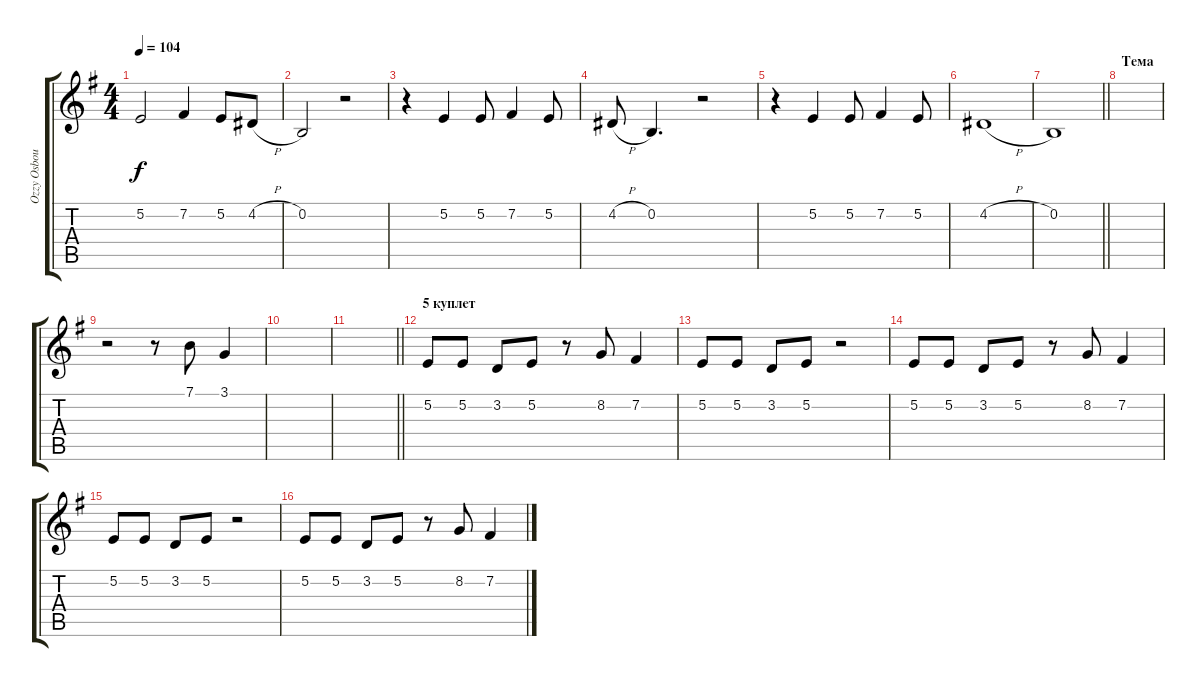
\track ("Ozzy Osbourne" "Ozzy Osbou") {instrument viola}
\staff {score tabs}
\tuning (E4 B3 G3 D3 A2 E2) {hide}
\ts (4 4)
\tempo 104
\clef g2
\ks g
5.2.2{dy f} 7.2.4 5.2.8 4.2{h}.8 |
0.2.2 r.2 |
r.4 5.2.4 5.2.8 7.2.4 5.2.8 |
4.2{h}.8 0.2.4{d} r.2 |
r.4 5.2.4 5.2.8 7.2.4 5.2.8 |
4.2{h}.1 |
\barLineRight lightlight
0.2.1 |
\section ("" "Тема")
|
r.2 r.8 7.1.8 3.1.4 |
|
\barLineRight lightlight
|
\section ("" "5 куплет")
5.2.8 5.2.8 3.2.8 5.2.8 r.8 8.2.8 7.2.4 |
5.2.8 5.2.8 3.2.8 5.2.8 r.2 |
5.2.8 5.2.8 3.2.8 5.2.8 r.8 8.2.8 7.2.4 |
5.2.8 5.2.8 3.2.8 5.2.8 r.2 |
5.2.8 5.2.8 3.2.8 5.2.8 r.8 8.2.8 7.2.4
